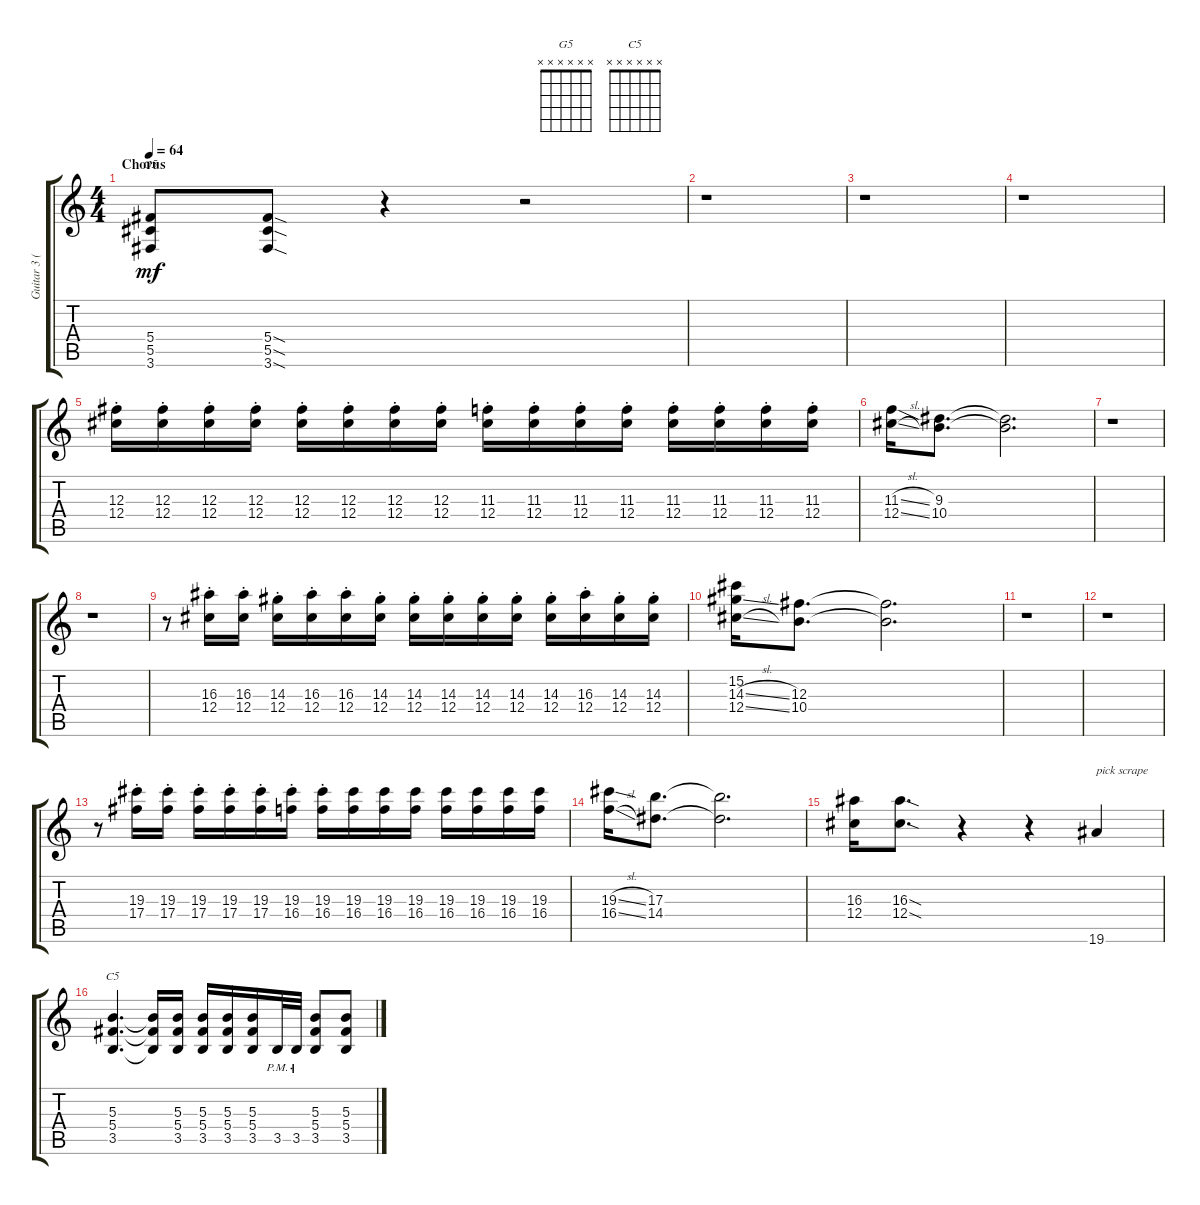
\track ("Guitar 3 (Izzy)" "Guitar 3 (") {instrument overdrivenguitar}
\staff {score tabs}
\tuning (Eb4 Bb3 Gb3 Db3 Ab2 Eb2) {hide}
\chord ("G5" x x x x x x)
\chord ("C5" x x x x x x)
\ts (4 4)
\section ("" "Chorus")
\tempo 64
\clef g2
\ks c
(5.4 5.5 3.6).8{ch "G5" dy mf} (5.4{sod} 5.5{sod} 3.6{sod}).8 r.4 r.2 |
r.1 |
r.1 |
r.1 |
(12.3{st} 12.4{st}).16 (12.3{st} 12.4{st}).16 (12.3{st} 12.4{st}).16 (12.3{st} 12.4{st}).16 (12.3{st} 12.4{st}).16 (12.3{st} 12.4{st}).16 (12.3{st} 12.4{st}).16 (12.3{st} 12.4{st}).16 (11.3{st} 12.4{st}).16 (11.3{st} 12.4{st}).16 (11.3{st} 12.4{st}).16 (11.3{st} 12.4{st}).16 (11.3{st} 12.4{st}).16 (11.3{st} 12.4{st}).16 (11.3{st} 12.4{st}).16 (11.3{st} 12.4{st}).16 |
(11.3{sl} 12.4{sl}).16 (9.3 10.4).8{d} (9.3{t} 10.4{t}).2{d} |
r.1 |
r.1 |
r.8 (16.3{st} 12.4{st}).16 (16.3{st} 12.4{st}).16 (14.3{st} 12.4{st}).16 (16.3{st} 12.4{st}).16 (16.3{st} 12.4{st}).16 (14.3{st} 12.4{st}).16 (14.3{st} 12.4{st}).16 (14.3{st} 12.4{st}).16 (14.3{st} 12.4{st}).16 (14.3{st} 12.4{st}).16 (14.3{st} 12.4{st}).16 (16.3{st} 12.4{st}).16 (14.3{st} 12.4{st}).16 (14.3{st} 12.4{st}).16 |
(15.2 14.3{sl} 12.4{sl}).16 (12.3 10.4).8{d} (12.3{t} 10.4{t}).2{d} |
r.1 |
r.1 |
r.8 (19.3{st} 17.4{st}).16 (19.3{st} 17.4{st}).16 (19.3{st} 17.4{st}).16 (19.3{st} 17.4{st}).16 (19.3{st} 17.4{st}).16 (19.3{st} 16.4{st}).16 (19.3{st} 16.4{st}).16 (19.3 16.4).16 (19.3 16.4).16 (19.3 16.4).16 (19.3 16.4).16 (19.3 16.4).16 (19.3 16.4).16 (19.3 16.4).16 |
(19.3{sl} 16.4{sl}).16 (17.3 14.4).8{d} (17.3{t} 14.4{t}).2{d} |
(16.3 12.4).16 (16.3{sod} 12.4{sod}).8{d} r.4 r.4 19.6.4{txt "pick scrape"} |
(5.3 5.4 3.5).4{d ch "C5"} (5.3{t} 5.4{t} 3.5{t}).16 (5.3 5.4 3.5).16 (5.3 5.4 3.5).16 (5.3 5.4 3.5).16 (5.3 5.4 3.5).16 3.5{pm}.32 3.5{pm}.32 (5.3 5.4 3.5).8 (5.3 5.4 3.5).8
